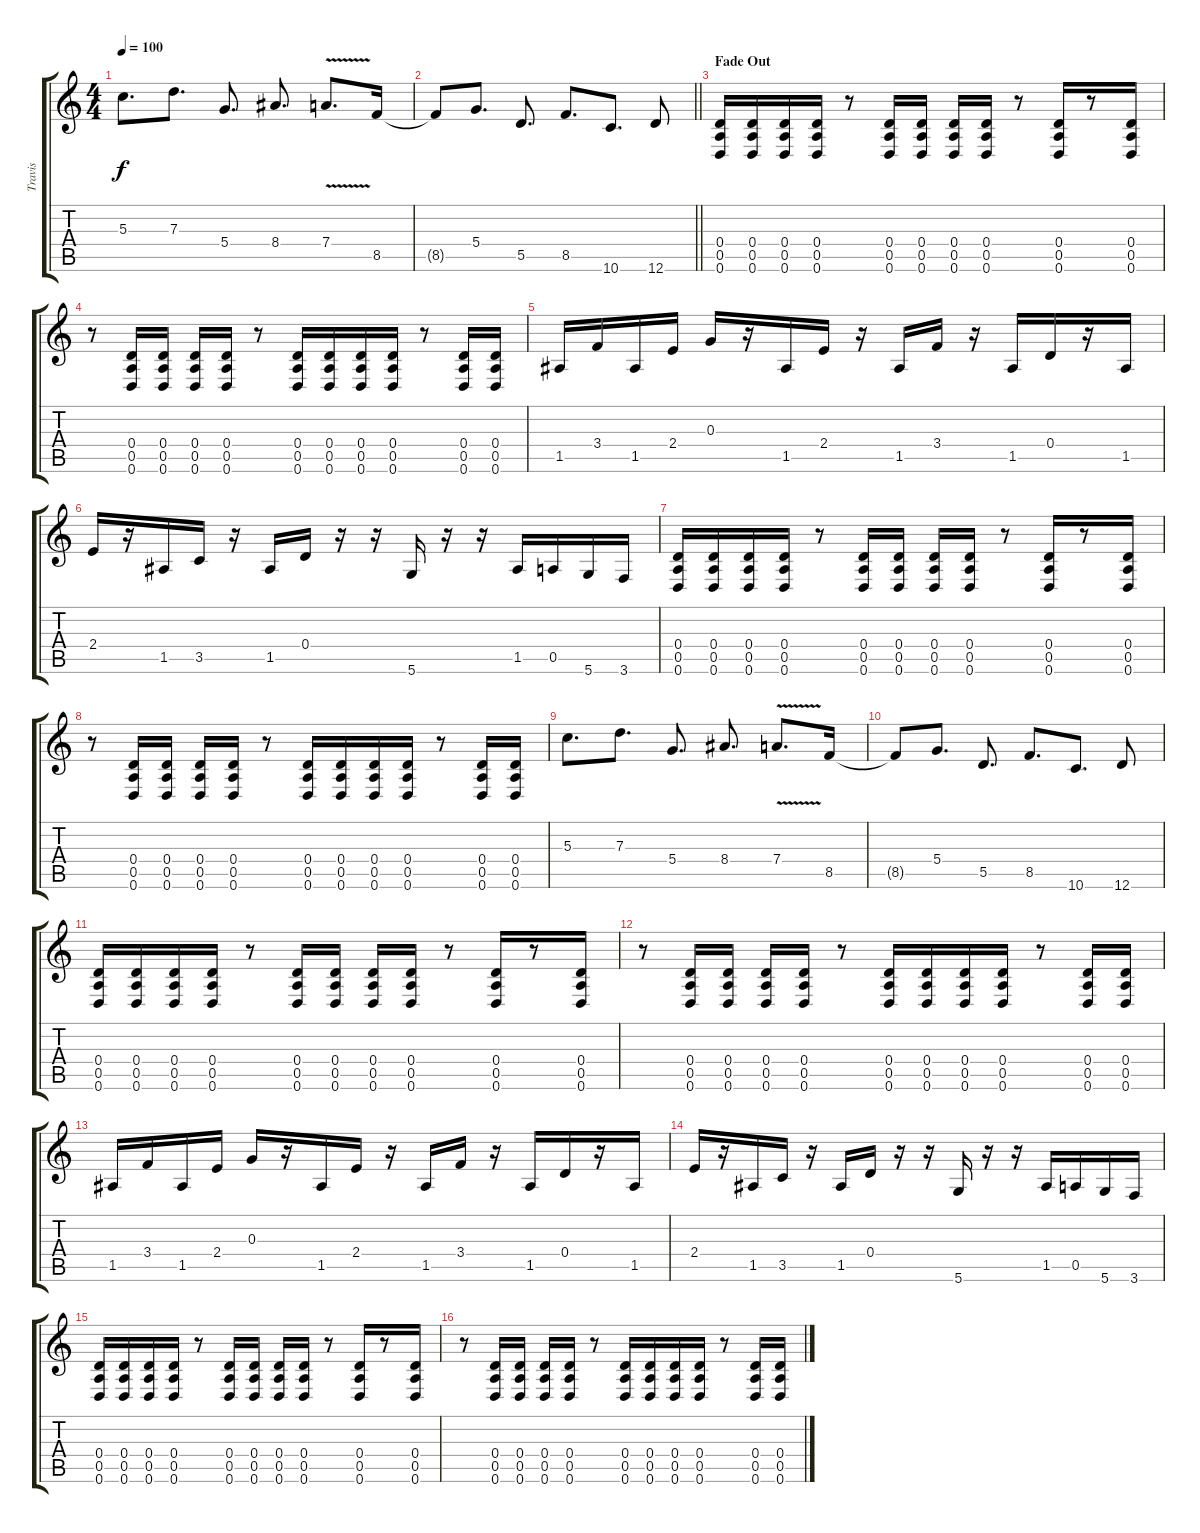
\track ("Travis" "Travis") {instrument distortionguitar}
\staff {score tabs}
\tuning (E4 B3 G3 D3 A2 D2) {hide}
\ts (4 4)
\tempo 100
\clef g2
\ks c
5.3.8{d dy f} 7.3.8{d} 5.4.8{d} 8.4.8{d} 7.4{v}.8{d} 8.5.16 |
\barLineRight lightlight
8.5{t}.8 5.4.8{d} 5.5.8{d} 8.5.8{d} 10.6.8{d} 12.6.8 |
\section ("" "Fade Out")
(0.4 0.5 0.6).16{volume 10} (0.4 0.5 0.6).16 (0.4 0.5 0.6).16 (0.4 0.5 0.6).16 r.8 (0.4 0.5 0.6).16 (0.4 0.5 0.6).16 (0.4 0.5 0.6).16 (0.4 0.5 0.6).16 r.8 (0.4 0.5 0.6).16 r.8 (0.4 0.5 0.6).16 |
r.8 (0.4 0.5 0.6).16 (0.4 0.5 0.6).16 (0.4 0.5 0.6).16 (0.4 0.5 0.6).16 r.8 (0.4 0.5 0.6).16 (0.4 0.5 0.6).16 (0.4 0.5 0.6).16 (0.4 0.5 0.6).16 r.8 (0.4 0.5 0.6).16 (0.4 0.5 0.6).16 |
1.5.16 3.4.16 1.5.16 2.4.16 0.3.16 r.16 1.5.16 2.4.16 r.16 1.5.16 3.4.16 r.16 1.5.16 0.4.16 r.16 1.5.16 |
2.4.16 r.16 1.5.16 3.5.16 r.16 1.5.16 0.4.16 r.16 r.16 5.6.16 r.16 r.16 1.5.16 0.5.16 5.6.16 3.6.16 |
(0.4 0.5 0.6).16 (0.4 0.5 0.6).16{volume 7} (0.4 0.5 0.6).16 (0.4 0.5 0.6).16 r.8 (0.4 0.5 0.6).16 (0.4 0.5 0.6).16 (0.4 0.5 0.6).16 (0.4 0.5 0.6).16 r.8 (0.4 0.5 0.6).16 r.8 (0.4 0.5 0.6).16 |
r.8 (0.4 0.5 0.6).16 (0.4 0.5 0.6).16 (0.4 0.5 0.6).16 (0.4 0.5 0.6).16 r.8 (0.4 0.5 0.6).16 (0.4 0.5 0.6).16 (0.4 0.5 0.6).16 (0.4 0.5 0.6).16 r.8 (0.4 0.5 0.6).16 (0.4 0.5 0.6).16 |
5.3.8{d} 7.3.8{d} 5.4.8{d} 8.4.8{d} 7.4{v}.8{d} 8.5.16 |
8.5{t}.8 5.4.8{d} 5.5.8{d} 8.5.8{d} 10.6.8{d} 12.6.8 |
(0.4 0.5 0.6).16 (0.4 0.5 0.6).16 (0.4 0.5 0.6).16{volume 4} (0.4 0.5 0.6).16 r.8 (0.4 0.5 0.6).16 (0.4 0.5 0.6).16 (0.4 0.5 0.6).16 (0.4 0.5 0.6).16 r.8 (0.4 0.5 0.6).16 r.8 (0.4 0.5 0.6).16 |
r.8 (0.4 0.5 0.6).16 (0.4 0.5 0.6).16 (0.4 0.5 0.6).16 (0.4 0.5 0.6).16 r.8 (0.4 0.5 0.6).16 (0.4 0.5 0.6).16 (0.4 0.5 0.6).16 (0.4 0.5 0.6).16 r.8 (0.4 0.5 0.6).16 (0.4 0.5 0.6).16 |
1.5.16 3.4.16 1.5.16 2.4.16 0.3.16 r.16 1.5.16 2.4.16 r.16 1.5.16 3.4.16 r.16 1.5.16 0.4.16 r.16 1.5.16 |
2.4.16 r.16 1.5.16 3.5.16 r.16 1.5.16 0.4.16 r.16 r.16 5.6.16 r.16 r.16 1.5.16 0.5.16 5.6.16 3.6.16 |
(0.4 0.5 0.6).16 (0.4 0.5 0.6).16 (0.4 0.5 0.6).16 (0.4 0.5 0.6).16 r.8{volume 0} (0.4 0.5 0.6).16 (0.4 0.5 0.6).16 (0.4 0.5 0.6).16 (0.4 0.5 0.6).16 r.8 (0.4 0.5 0.6).16 r.8 (0.4 0.5 0.6).16 |
r.8 (0.4 0.5 0.6).16 (0.4 0.5 0.6).16 (0.4 0.5 0.6).16 (0.4 0.5 0.6).16 r.8 (0.4 0.5 0.6).16 (0.4 0.5 0.6).16 (0.4 0.5 0.6).16 (0.4 0.5 0.6).16 r.8 (0.4 0.5 0.6).16 (0.4 0.5 0.6).16
